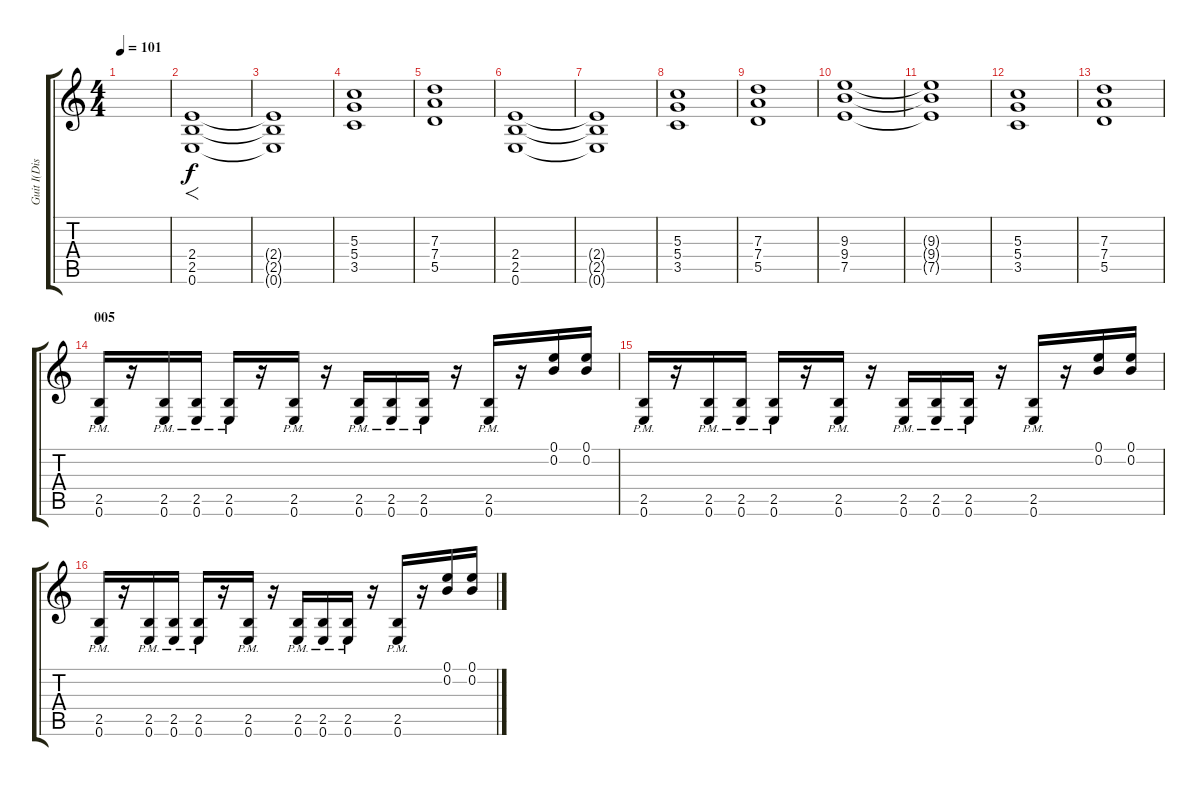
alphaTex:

\track ("Guit I(Dist)" "Guit I(Dis") {instrument distortionguitar}
\staff {score tabs}
\tuning (E4 B3 G3 D3 A2 E2) {hide}
\ts (4 4)
\tempo 101
\clef g2
\ks c
|
(2.4 2.5 0.6).1{f} |
(2.4{t} 2.5{t} 0.6{t}).1 |
(5.3 5.4 3.5).1 |
(7.3 7.4 5.5).1 |
(2.4 2.5 0.6).1 |
(2.4{t} 2.5{t} 0.6{t}).1 |
(5.3 5.4 3.5).1 |
(7.3 7.4 5.5).1 |
(9.3 9.4 7.5).1 |
(9.3{t} 9.4{t} 7.5{t}).1 |
(5.3 5.4 3.5).1 |
(7.3 7.4 5.5).1 |
\section ("" "005")
(2.5{pm} 0.6{pm}).16 r.16 (2.5{pm} 0.6{pm}).16 (2.5{pm} 0.6{pm}).16 (2.5{pm} 0.6{pm}).16 r.16 (2.5{pm} 0.6{pm}).16 r.16 (2.5{pm} 0.6{pm}).16 (2.5{pm} 0.6{pm}).16 (2.5{pm} 0.6{pm}).16 r.16 (2.5{pm} 0.6{pm}).16 r.16 (0.1 0.2).16 (0.1 0.2).16 |
(2.5{pm} 0.6{pm}).16 r.16 (2.5{pm} 0.6{pm}).16 (2.5{pm} 0.6{pm}).16 (2.5{pm} 0.6{pm}).16 r.16 (2.5{pm} 0.6{pm}).16 r.16 (2.5{pm} 0.6{pm}).16 (2.5{pm} 0.6{pm}).16 (2.5{pm} 0.6{pm}).16 r.16 (2.5{pm} 0.6{pm}).16 r.16 (0.1 0.2).16 (0.1 0.2).16 |
(2.5{pm} 0.6{pm}).16 r.16 (2.5{pm} 0.6{pm}).16 (2.5{pm} 0.6{pm}).16 (2.5{pm} 0.6{pm}).16 r.16 (2.5{pm} 0.6{pm}).16 r.16 (2.5{pm} 0.6{pm}).16 (2.5{pm} 0.6{pm}).16 (2.5{pm} 0.6{pm}).16 r.16 (2.5{pm} 0.6{pm}).16 r.16 (0.1 0.2).16 (0.1 0.2).16
